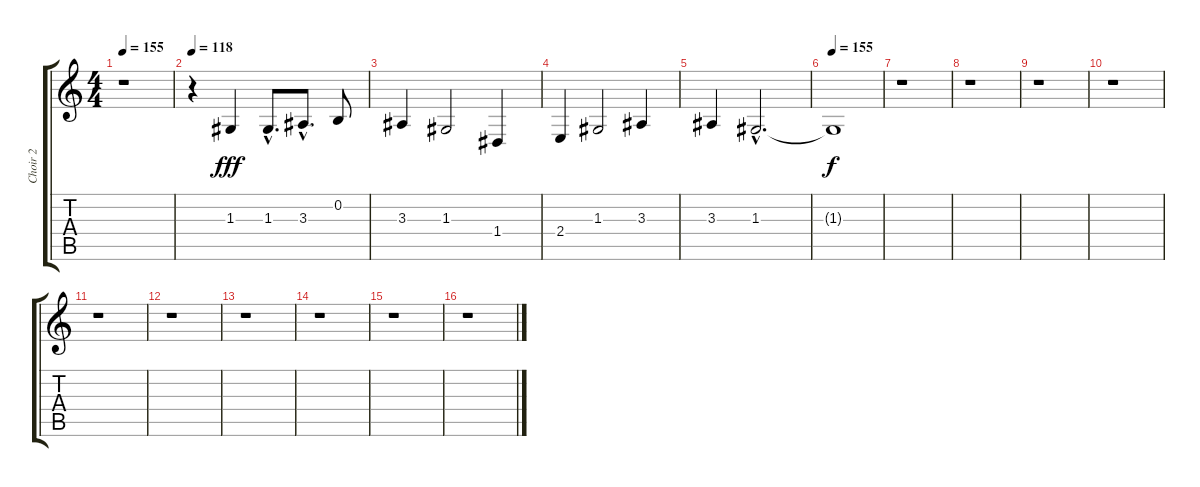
\track ("Choir 2" "Choir 2") {instrument choiraahs}
\staff {score tabs}
\tuning (E4 B3 G3 D3 A2 E2) {hide}
\ts (4 4)
\tempo 155
\clef g2
\ks c
r.1{dy fff instrument choiraahs} |
\tempo 118
r.4 1.3.4 1.3{hac}.8{d} 3.3{hac}.8{d} 0.2.8 |
3.3.4 1.3.2 1.4.4 |
2.4.4 1.3.2 3.3.4 |
3.3.4 1.3{hac}.2{d} |
\tempo 155
1.3{t}.1{dy f} |
r.1 |
r.1 |
r.1 |
r.1 |
r.1 |
r.1 |
r.1 |
r.1 |
r.1 |
r.1
